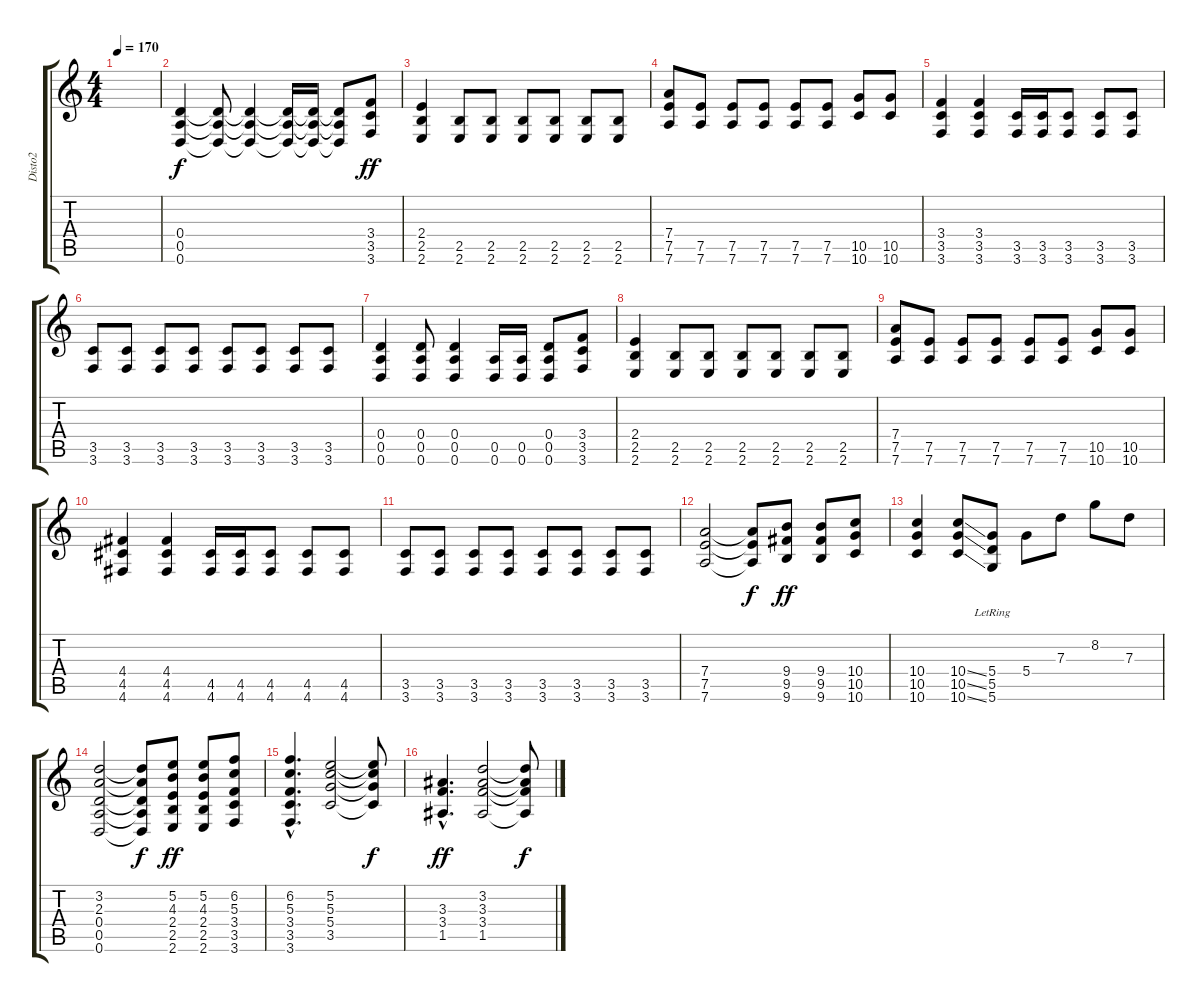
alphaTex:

\track ("Disto2" "Disto2") {instrument distortionguitar}
\staff {score tabs}
\tuning (E4 B3 G3 D3 A2 D2) {hide}
\ts (4 4)
\tempo 170
\clef g2
\ks c
|
(0.4 0.5 0.6).4 (0.4{t} 0.5{t} 0.6{t}).8{dy f} (0.4{t} 0.5{t} 0.6{t}).4 (0.4{t} 0.5{t} 0.6{t}).16 (0.4{t} 0.5{t} 0.6{t}).16 (0.4{t} 0.5{t} 0.6{t}).8 (3.4 3.5 3.6).8{dy ff} |
(2.4 2.5 2.6).4 (2.5 2.6).8 (2.5 2.6).8 (2.5 2.6).8 (2.5 2.6).8 (2.5 2.6).8 (2.5 2.6).8 |
(7.4 7.5 7.6).8 (7.5 7.6).8 (7.5 7.6).8 (7.5 7.6).8 (7.5 7.6).8 (7.5 7.6).8 (10.5 10.6).8 (10.5 10.6).8 |
(3.4 3.5 3.6).4 (3.4 3.5 3.6).4 (3.5 3.6).16 (3.5 3.6).16 (3.5 3.6).8 (3.5 3.6).8 (3.5 3.6).8 |
(3.5 3.6).8 (3.5 3.6).8 (3.5 3.6).8 (3.5 3.6).8 (3.5 3.6).8 (3.5 3.6).8 (3.5 3.6).8 (3.5 3.6).8 |
(0.4 0.5 0.6).4 (0.4 0.5 0.6).8 (0.4 0.5 0.6).4 (0.5 0.6).16 (0.5 0.6).16 (0.4 0.5 0.6).8 (3.4 3.5 3.6).8 |
(2.4 2.5 2.6).4 (2.5 2.6).8 (2.5 2.6).8 (2.5 2.6).8 (2.5 2.6).8 (2.5 2.6).8 (2.5 2.6).8 |
(7.4 7.5 7.6).8 (7.5 7.6).8 (7.5 7.6).8 (7.5 7.6).8 (7.5 7.6).8 (7.5 7.6).8 (10.5 10.6).8 (10.5 10.6).8 |
(4.4 4.5 4.6).4 (4.4 4.5 4.6).4 (4.5 4.6).16 (4.5 4.6).16 (4.5 4.6).8 (4.5 4.6).8 (4.5 4.6).8 |
(3.5 3.6).8 (3.5 3.6).8 (3.5 3.6).8 (3.5 3.6).8 (3.5 3.6).8 (3.5 3.6).8 (3.5 3.6).8 (3.5 3.6).8 |
(7.4 7.5 7.6).2 (7.4{t} 7.5{t} 7.6{t}).8{dy f} (9.4 9.5 9.6).8{dy ff} (9.4 9.5 9.6).8 (10.4 10.5 10.6).8 |
(10.4 10.5 10.6).4 (10.4{ss} 10.5{ss} 10.6{ss}).8 (5.4 5.5{lr} 5.6{lr}).8 5.4.8 7.3.8 8.2.8 7.3.8 |
(3.2 2.3 0.4 0.5 0.6).2 (3.2{t} 2.3{t} 0.4{t} 0.5{t} 0.6{t}).8{dy f} (5.2 4.3 2.4 2.5 2.6).8{dy ff} (5.2 4.3 2.4 2.5 2.6).8 (6.2 5.3 3.4 3.5 3.6).8 |
(6.2{hac} 5.3{hac} 3.4{hac} 3.5{hac} 3.6{hac}).4{d} (5.2 5.3 5.4 3.5).2 (5.2{t} 5.3{t} 5.4{t} 3.5{t}).8{dy f} |
(3.3{hac} 3.4{hac} 1.5{hac}).4{d dy ff} (3.2 3.3 3.4 1.5).2 (3.2{t} 3.3{t} 3.4{t} 1.5{t}).8{dy f}
